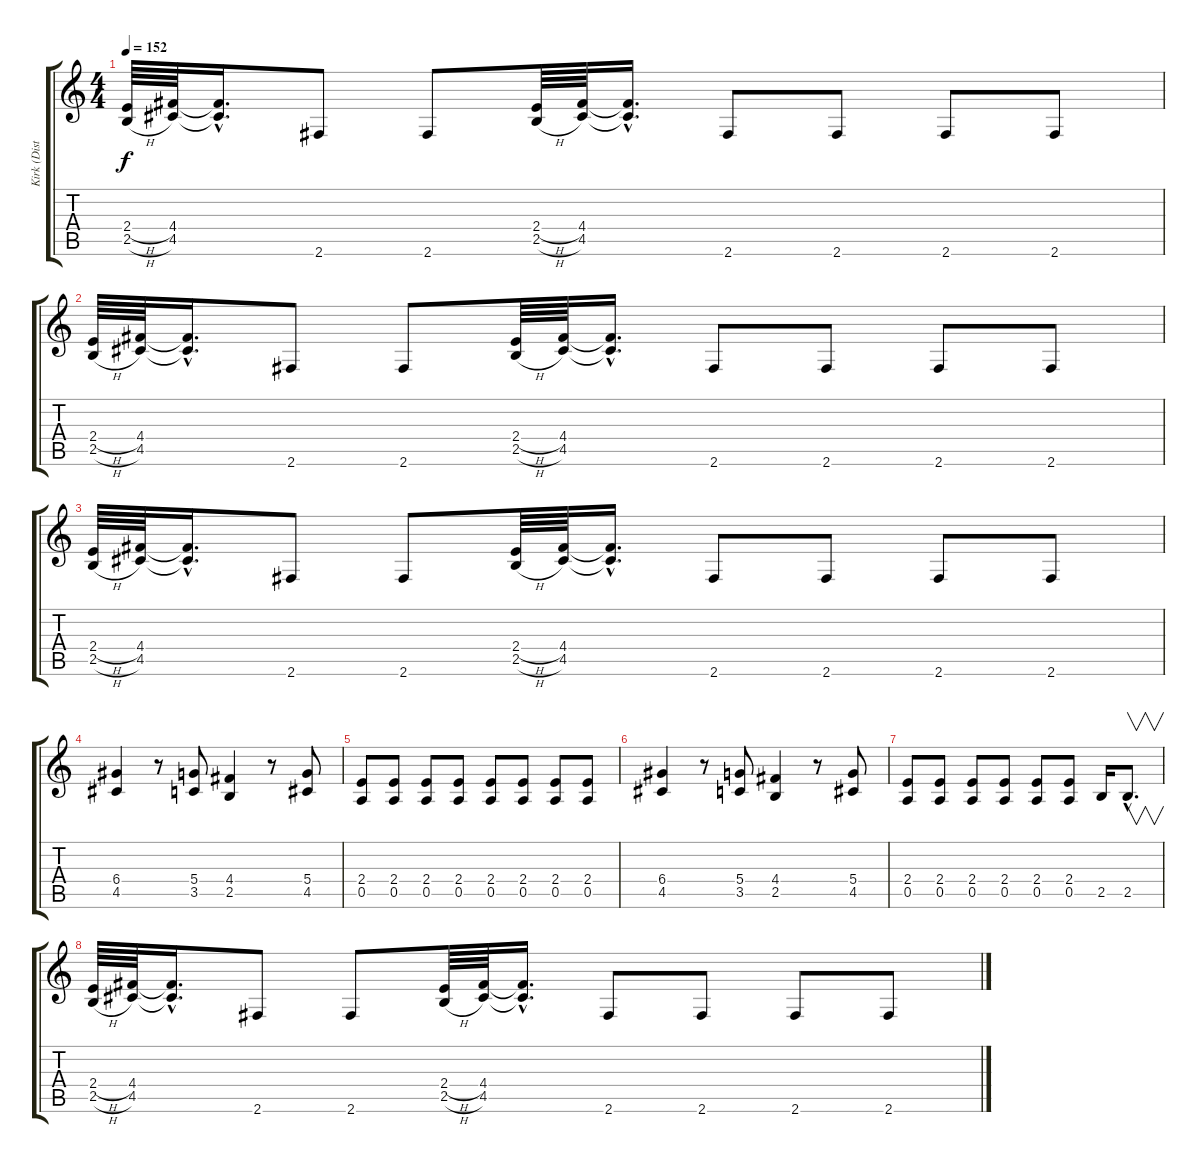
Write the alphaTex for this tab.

\track ("Kirk (Disto Gtr)" "Kirk (Dist") {instrument distortionguitar}
\staff {score tabs}
\tuning (E4 B3 G3 D3 A2 E2) {hide}
\ts (4 4)
\tempo 152
\clef g2
\ks c
(2.4{h} 2.5{h}).64{dy f} (4.4 4.5).64 (4.4{hac t} 4.5{hac t}).16{d} 2.6.8 2.6.8 (2.4{h} 2.5{h}).64 (4.4 4.5).64 (4.4{hac t} 4.5{hac t}).16{d} 2.6.8 2.6.8 2.6.8 2.6.8 |
(2.4{h} 2.5{h}).64 (4.4 4.5).64 (4.4{hac t} 4.5{hac t}).16{d} 2.6.8 2.6.8 (2.4{h} 2.5{h}).64 (4.4 4.5).64 (4.4{hac t} 4.5{hac t}).16{d} 2.6.8 2.6.8 2.6.8 2.6.8 |
(2.4{h} 2.5{h}).64 (4.4 4.5).64 (4.4{hac t} 4.5{hac t}).16{d} 2.6.8 2.6.8 (2.4{h} 2.5{h}).64 (4.4 4.5).64 (4.4{hac t} 4.5{hac t}).16{d} 2.6.8 2.6.8 2.6.8 2.6.8 |
(6.4 4.5).4 r.8 (5.4 3.5).8 (4.4 2.5).4 r.8 (5.4 4.5).8 |
(2.4 0.5).8 (2.4 0.5).8 (2.4 0.5).8 (2.4 0.5).8 (2.4 0.5).8 (2.4 0.5).8 (2.4 0.5).8 (2.4 0.5).8 |
(6.4 4.5).4 r.8 (5.4 3.5).8 (4.4 2.5).4 r.8 (5.4 4.5).8 |
(2.4 0.5).8 (2.4 0.5).8 (2.4 0.5).8 (2.4 0.5).8 (2.4 0.5).8 (2.4 0.5).8 2.5.16 2.5{hac}.8{v d} |
(2.4{h} 2.5{h}).64 (4.4 4.5).64 (4.4{hac t} 4.5{hac t}).16{d} 2.6.8 2.6.8 (2.4{h} 2.5{h}).64 (4.4 4.5).64 (4.4{hac t} 4.5{hac t}).16{d} 2.6.8 2.6.8 2.6.8 2.6.8
